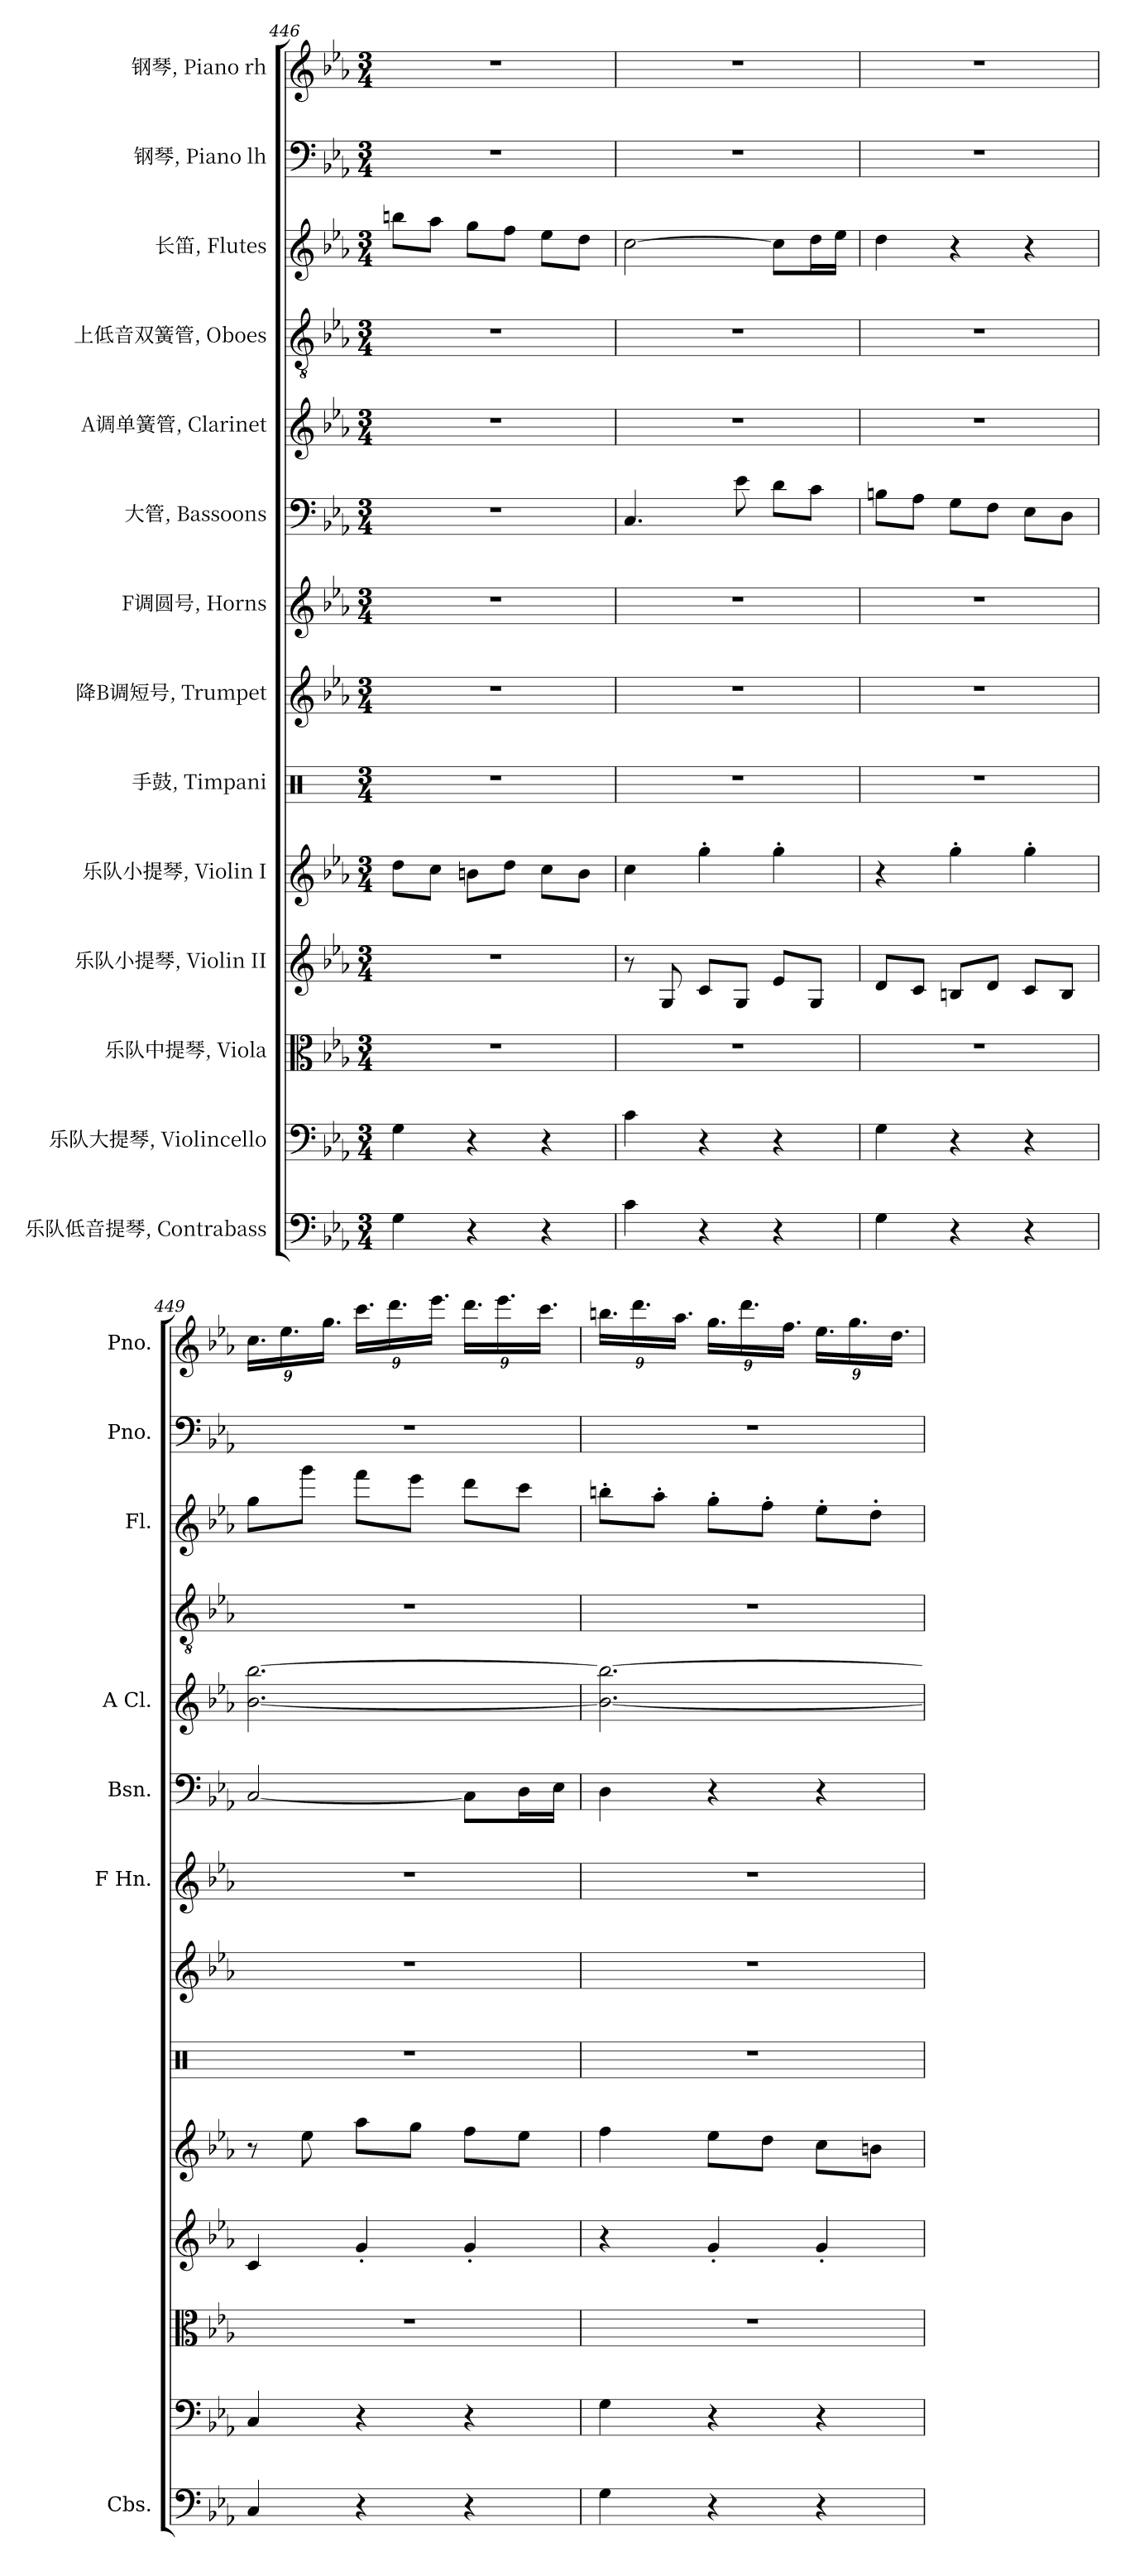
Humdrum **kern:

**kern	**kern	**kern	**kern	**kern	**kern	**kern	**kern	**kern	**kern	**kern	**kern	**kern	**kern
*part14	*part13	*part12	*part11	*part10	*part9	*part8	*part7	*part6	*part5	*part4	*part3	*part2	*part1
*staff14	*staff13	*staff12	*staff11	*staff10	*staff9	*staff8	*staff7	*staff6	*staff5	*staff4	*staff3	*staff2	*staff1
*I"乐队低音提琴, Contrabass	*I"乐队大提琴, Violincello	*I"乐队中提琴, Viola	*I"乐队小提琴, Violin II	*I"乐队小提琴, Violin I	*I"手鼓, Timpani	*I"降B调短号, Trumpet	*I"F调圆号, Horns	*I"大管, Bassoons	*I"A调单簧管, Clarinet	*I"上低音双簧管, Oboes	*I"长笛, Flutes	*I"钢琴, Piano lh	*I"钢琴, Piano rh
*I'Cbs.	*	*	*	*	*	*	*I'F Hn.	*I'Bsn.	*I'A Cl.	*	*I'Fl.	*I'Pno.	*I'Pno.
*clefF4	*clefF4	*clefC3	*clefG2	*clefG2	*clefX	*clefG2	*clefG2	*clefF4	*clefG2	*clefGv2	*clefG2	*clefF4	*clefG2
*ITrd7c12	*	*	*	*	*	*ITrd1c2	*ITrd4c7	*	*ITrd2c3	*	*	*	*
*k[b-e-a-]	*k[b-e-a-]	*k[b-e-a-]	*k[b-e-a-]	*k[b-e-a-]	*k[]	*k[b-e-a-d-g-]	*k[b-e-a-d-]	*k[b-e-a-]	*k[]	*k[b-e-a-]	*k[b-e-a-]	*k[b-e-a-]	*k[b-e-a-]
*M3/4	*M3/4	*M3/4	*M3/4	*M3/4	*M3/4	*M3/4	*M3/4	*M3/4	*M3/4	*M3/4	*M3/4	*M3/4	*M3/4
=446	=446	=446	=446	=446	=446	=446	=446	=446	=446	=446	=446	=446	=446
4GG\	4G\	2.r	2.r	8dd\L	2.r	2.r	2.r	2.r	2.r	2.r	8bbn\L	2.r	2.r
.	.	.	.	8cc\J	.	.	.	.	.	.	8aa-\J	.	.
4r	4r	.	.	8bn\L	.	.	.	.	.	.	8gg\L	.	.
.	.	.	.	8dd\J	.	.	.	.	.	.	8ff\J	.	.
4r	4r	.	.	8cc\L	.	.	.	.	.	.	8ee-\L	.	.
.	.	.	.	8b\J	.	.	.	.	.	.	8dd\J	.	.
!!LO:PB:g=z
=447	=447	=447	=447	=447	=447	=447	=447	=447	=447	=447	=447	=447	=447
4C\	4c\	2.r	8r	4cc\	2.r	2.r	2.r	4.C/	2.r	2.r	[2cc\	2.r	2.r
.	.	.	8G/	.	.	.	.	.	.	.	.	.	.
4r	4r	.	8c/L	4gg'\	.	.	.	.	.	.	.	.	.
.	.	.	8G/J	.	.	.	.	8e-\	.	.	.	.	.
4r	4r	.	8e-/L	4gg'\	.	.	.	8d\L	.	.	8cc\L]	.	.
.	.	.	8G/J	.	.	.	.	8c\J	.	.	16dd\L	.	.
.	.	.	.	.	.	.	.	.	.	.	16ee-\JJ	.	.
=448	=448	=448	=448	=448	=448	=448	=448	=448	=448	=448	=448	=448	=448
4GG\	4G\	2.r	8d/L	4r	2.r	2.r	2.r	8Bn\L	2.r	2.r	4dd\	2.r	2.r
.	.	.	8c/J	.	.	.	.	8A-\J	.	.	.	.	.
4r	4r	.	8Bn/L	4gg'\	.	.	.	8G\L	.	.	4r	.	.
.	.	.	8d/J	.	.	.	.	8F\J	.	.	.	.	.
4r	4r	.	8c/L	4gg'\	.	.	.	8E-\L	.	.	4r	.	.
.	.	.	8B/J	.	.	.	.	8D\J	.	.	.	.	.
=449	=449	=449	=449	=449	=449	=449	=449	=449	=449	=449	=449	=449	=449
*	*	*	*	*	*	*	*	*	*	*	*	*	*Xbrackettup
4CC/	4C/	2.r	4c/	8r	2.r	2.r	2.r	[2C/	[2.g\ [2.gg\	2.r	8gg\L	2.r	18.cc\LL
.	.	.	.	.	.	.	.	.	.	.	.	.	18.ee-\
.	.	.	.	8ee-\	.	.	.	.	.	.	8ggg\J	.	.
.	.	.	.	.	.	.	.	.	.	.	.	.	18.gg\JJ
4r	4r	.	4g'/	8aa-\L	.	.	.	.	.	.	8fff\L	.	18.ccc\LL
.	.	.	.	.	.	.	.	.	.	.	.	.	18.ddd\
.	.	.	.	8gg\J	.	.	.	.	.	.	8eee-\J	.	.
.	.	.	.	.	.	.	.	.	.	.	.	.	18.eee-\JJ
4r	4r	.	4g'/	8ff\L	.	.	.	8C\L]	.	.	8ddd\L	.	18.ddd\LL
.	.	.	.	.	.	.	.	.	.	.	.	.	18.eee-\
.	.	.	.	8ee-\J	.	.	.	16D\L	.	.	8ccc\J	.	.
.	.	.	.	.	.	.	.	.	.	.	.	.	18.ccc\JJ
.	.	.	.	.	.	.	.	16E-\JJ	.	.	.	.	.
!!LO:PB:g=z
=450	=450	=450	=450	=450	=450	=450	=450	=450	=450	=450	=450	=450	=450
4GG\	4G\	2.r	4r	4ff\	2.r	2.r	2.r	4D\	2.g\_ 2.gg\_	2.r	8bbn'\L	2.r	18.bbn\LL
.	.	.	.	.	.	.	.	.	.	.	.	.	18.ddd\
.	.	.	.	.	.	.	.	.	.	.	8aa-'\J	.	.
.	.	.	.	.	.	.	.	.	.	.	.	.	18.aa-\JJ
4r	4r	.	4g'/	8ee-\L	.	.	.	4r	.	.	8gg'\L	.	18.gg\LL
.	.	.	.	.	.	.	.	.	.	.	.	.	18.ddd\
.	.	.	.	8dd\J	.	.	.	.	.	.	8ff'\J	.	.
.	.	.	.	.	.	.	.	.	.	.	.	.	18.ff\JJ
4r	4r	.	4g'/	8cc\L	.	.	.	4r	.	.	8ee-'\L	.	18.ee-\LL
.	.	.	.	.	.	.	.	.	.	.	.	.	18.gg\
.	.	.	.	8bn\J	.	.	.	.	.	.	8dd'\J	.	.
.	.	.	.	.	.	.	.	.	.	.	.	.	18.dd\JJ
=	=	=	=	=	=	=	=	=	=	=	=	=	=
*-	*-	*-	*-	*-	*-	*-	*-	*-	*-	*-	*-	*-	*-
